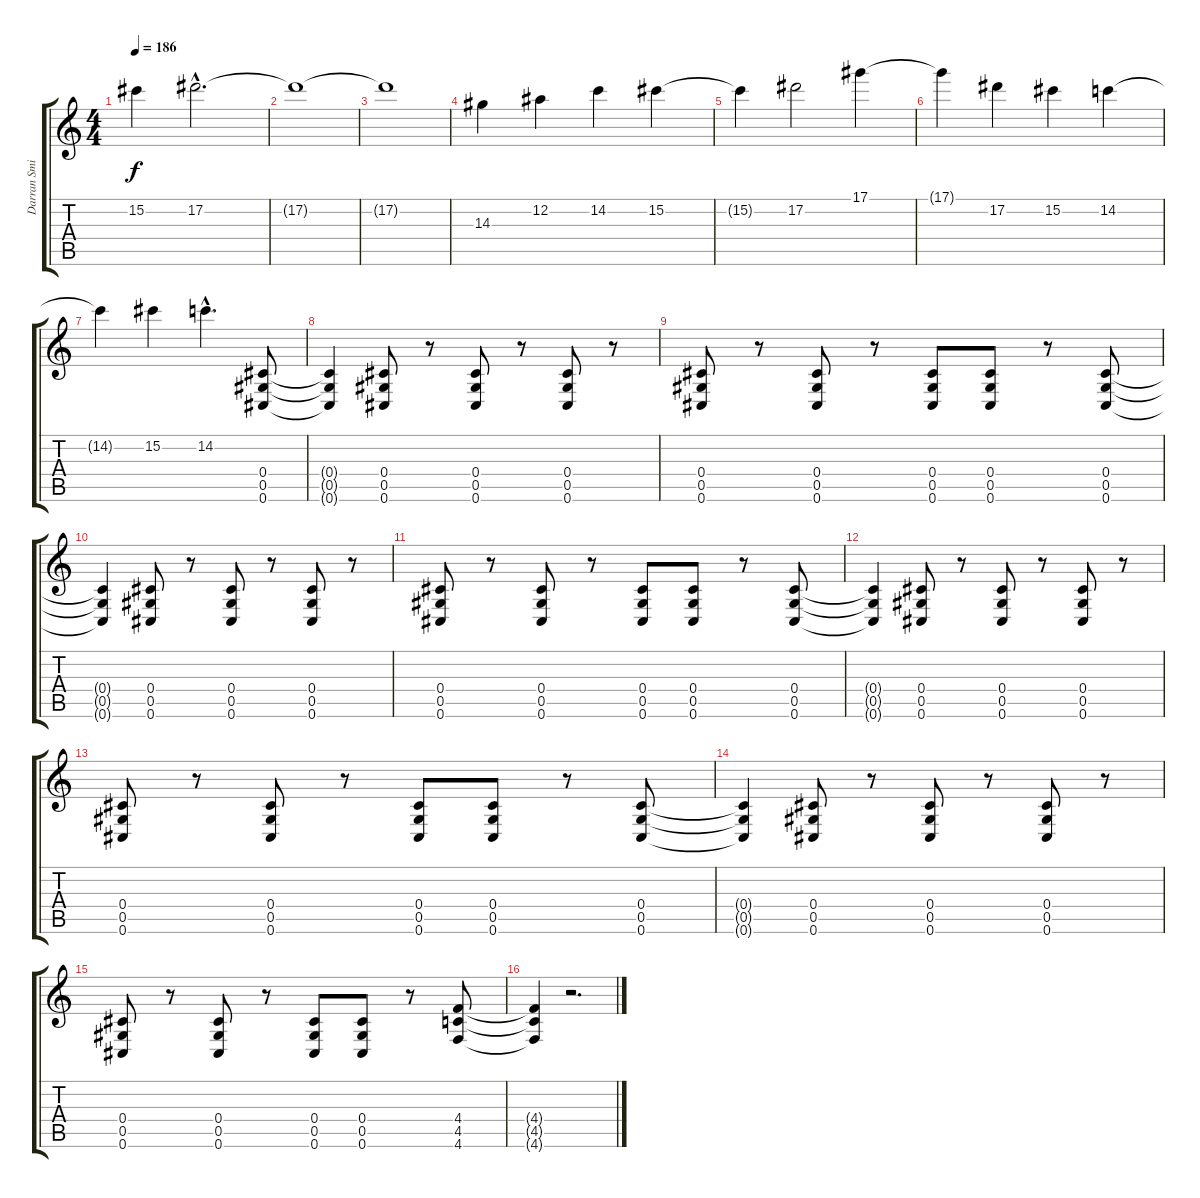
\track ("Darran Smith" "Darran Smi") {instrument distortionguitar}
\staff {score tabs}
\tuning (Eb4 Bb3 Gb3 Db3 Ab2 Db2) {hide}
\ts (4 4)
\tempo 186
\clef g2
\ks c
15.2{t}.4{dy f} 17.2{hac}.2{d} |
17.2{t}.1 |
17.2{t}.1 |
14.3.4 12.2.4 14.2.4 15.2.4 |
15.2{t}.4 17.2.2 17.1.4 |
17.1{t}.4 17.2.4 15.2.4 14.2.4 |
14.2{t}.4 15.2.4 14.2{hac}.4{d} (0.4 0.5 0.6).8 |
(0.4{t} 0.5{t} 0.6{t}).4 (0.4 0.5 0.6).8 r.8 (0.4 0.5 0.6).8 r.8 (0.4 0.5 0.6).8 r.8 |
(0.4 0.5 0.6).8 r.8 (0.4 0.5 0.6).8 r.8 (0.4 0.5 0.6).8 (0.4 0.5 0.6).8 r.8 (0.4 0.5 0.6).8 |
(0.4{t} 0.5{t} 0.6{t}).4 (0.4 0.5 0.6).8 r.8 (0.4 0.5 0.6).8 r.8 (0.4 0.5 0.6).8 r.8 |
(0.4 0.5 0.6).8 r.8 (0.4 0.5 0.6).8 r.8 (0.4 0.5 0.6).8 (0.4 0.5 0.6).8 r.8 (0.4 0.5 0.6).8 |
(0.4{t} 0.5{t} 0.6{t}).4 (0.4 0.5 0.6).8 r.8 (0.4 0.5 0.6).8 r.8 (0.4 0.5 0.6).8 r.8 |
(0.4 0.5 0.6).8 r.8 (0.4 0.5 0.6).8 r.8 (0.4 0.5 0.6).8 (0.4 0.5 0.6).8 r.8 (0.4 0.5 0.6).8 |
(0.4{t} 0.5{t} 0.6{t}).4 (0.4 0.5 0.6).8 r.8 (0.4 0.5 0.6).8 r.8 (0.4 0.5 0.6).8 r.8 |
(0.4 0.5 0.6).8 r.8 (0.4 0.5 0.6).8 r.8 (0.4 0.5 0.6).8 (0.4 0.5 0.6).8 r.8 (4.4 4.5 4.6).8 |
(4.4{t} 4.5{t} 4.6{t}).4 r.2{d}
